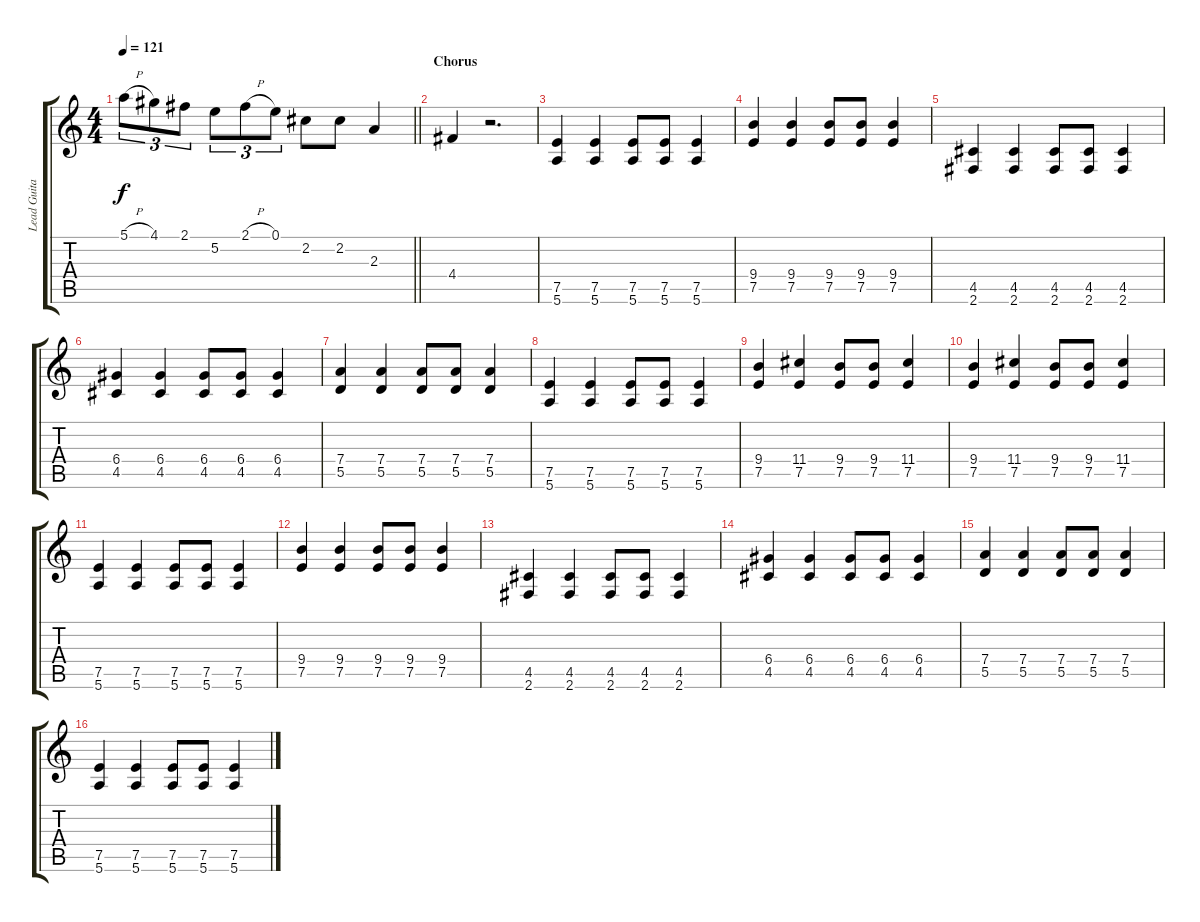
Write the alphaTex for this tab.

\track ("Lead Guitar" "Lead Guita") {instrument overdrivenguitar}
\staff {score tabs}
\tuning (E4 B3 G3 D3 A2 E2) {hide}
\ts (4 4)
\tempo 121
\clef g2
\barLineRight lightlight
\ks c
5.1{h}.8{tu (3 2) dy f} 4.1.8{tu (3 2)} 2.1.8{tu (3 2)} 5.2.8{tu (3 2)} 2.1{h}.8{tu (3 2)} 0.1.8{tu (3 2)} 2.2.8 2.2.8 2.3.4 |
\section ("" "Chorus")
4.4.4 r.2{d} |
(7.5 5.6).4 (7.5 5.6).4 (7.5 5.6).8 (7.5 5.6).8 (7.5 5.6).4 |
(9.4 7.5).4 (9.4 7.5).4 (9.4 7.5).8 (9.4 7.5).8 (9.4 7.5).4 |
(4.5 2.6).4 (4.5 2.6).4 (4.5 2.6).8 (4.5 2.6).8 (4.5 2.6).4 |
(6.4 4.5).4 (6.4 4.5).4 (6.4 4.5).8 (6.4 4.5).8 (6.4 4.5).4 |
(7.4 5.5).4 (7.4 5.5).4 (7.4 5.5).8 (7.4 5.5).8 (7.4 5.5).4 |
(7.5 5.6).4 (7.5 5.6).4 (7.5 5.6).8 (7.5 5.6).8 (7.5 5.6).4 |
(9.4 7.5).4 (11.4 7.5).4 (9.4 7.5).8 (9.4 7.5).8 (11.4 7.5).4 |
(9.4 7.5).4 (11.4 7.5).4 (9.4 7.5).8 (9.4 7.5).8 (11.4 7.5).4 |
(7.5 5.6).4 (7.5 5.6).4 (7.5 5.6).8 (7.5 5.6).8 (7.5 5.6).4 |
(9.4 7.5).4 (9.4 7.5).4 (9.4 7.5).8 (9.4 7.5).8 (9.4 7.5).4 |
(4.5 2.6).4 (4.5 2.6).4 (4.5 2.6).8 (4.5 2.6).8 (4.5 2.6).4 |
(6.4 4.5).4 (6.4 4.5).4 (6.4 4.5).8 (6.4 4.5).8 (6.4 4.5).4 |
(7.4 5.5).4 (7.4 5.5).4 (7.4 5.5).8 (7.4 5.5).8 (7.4 5.5).4 |
(7.5 5.6).4 (7.5 5.6).4 (7.5 5.6).8 (7.5 5.6).8 (7.5 5.6).4
